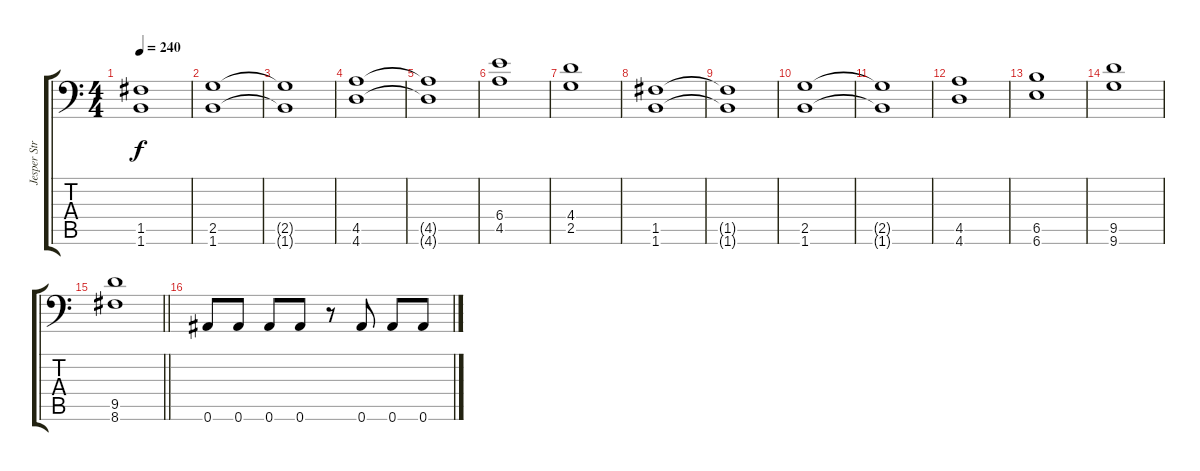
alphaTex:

\track ("Jesper Strömblad" "Jesper Str") {instrument distortionguitar}
\staff {score tabs}
\tuning (C4 G3 Eb3 Bb2 F2 Bb1) {hide}
\ts (4 4)
\tempo 240
\clef f4
\ks c
(1.5{t} 1.6{t}).1{dy f} |
(2.5 1.6).1 |
(2.5{t} 1.6{t}).1 |
(4.5 4.6).1 |
(4.5{t} 4.6{t}).1 |
(6.4 4.5).1 |
(4.4 2.5).1 |
(1.5 1.6).1 |
(1.5{t} 1.6{t}).1 |
(2.5 1.6).1 |
(2.5{t} 1.6{t}).1 |
(4.5 4.6).1 |
(6.5 6.6).1 |
(9.5 9.6).1 |
\barLineRight lightlight
(9.5 8.6).1 |
\section ("" "")
0.6.8 0.6.8 0.6.8 0.6.8 r.8 0.6.8 0.6.8 0.6.8
